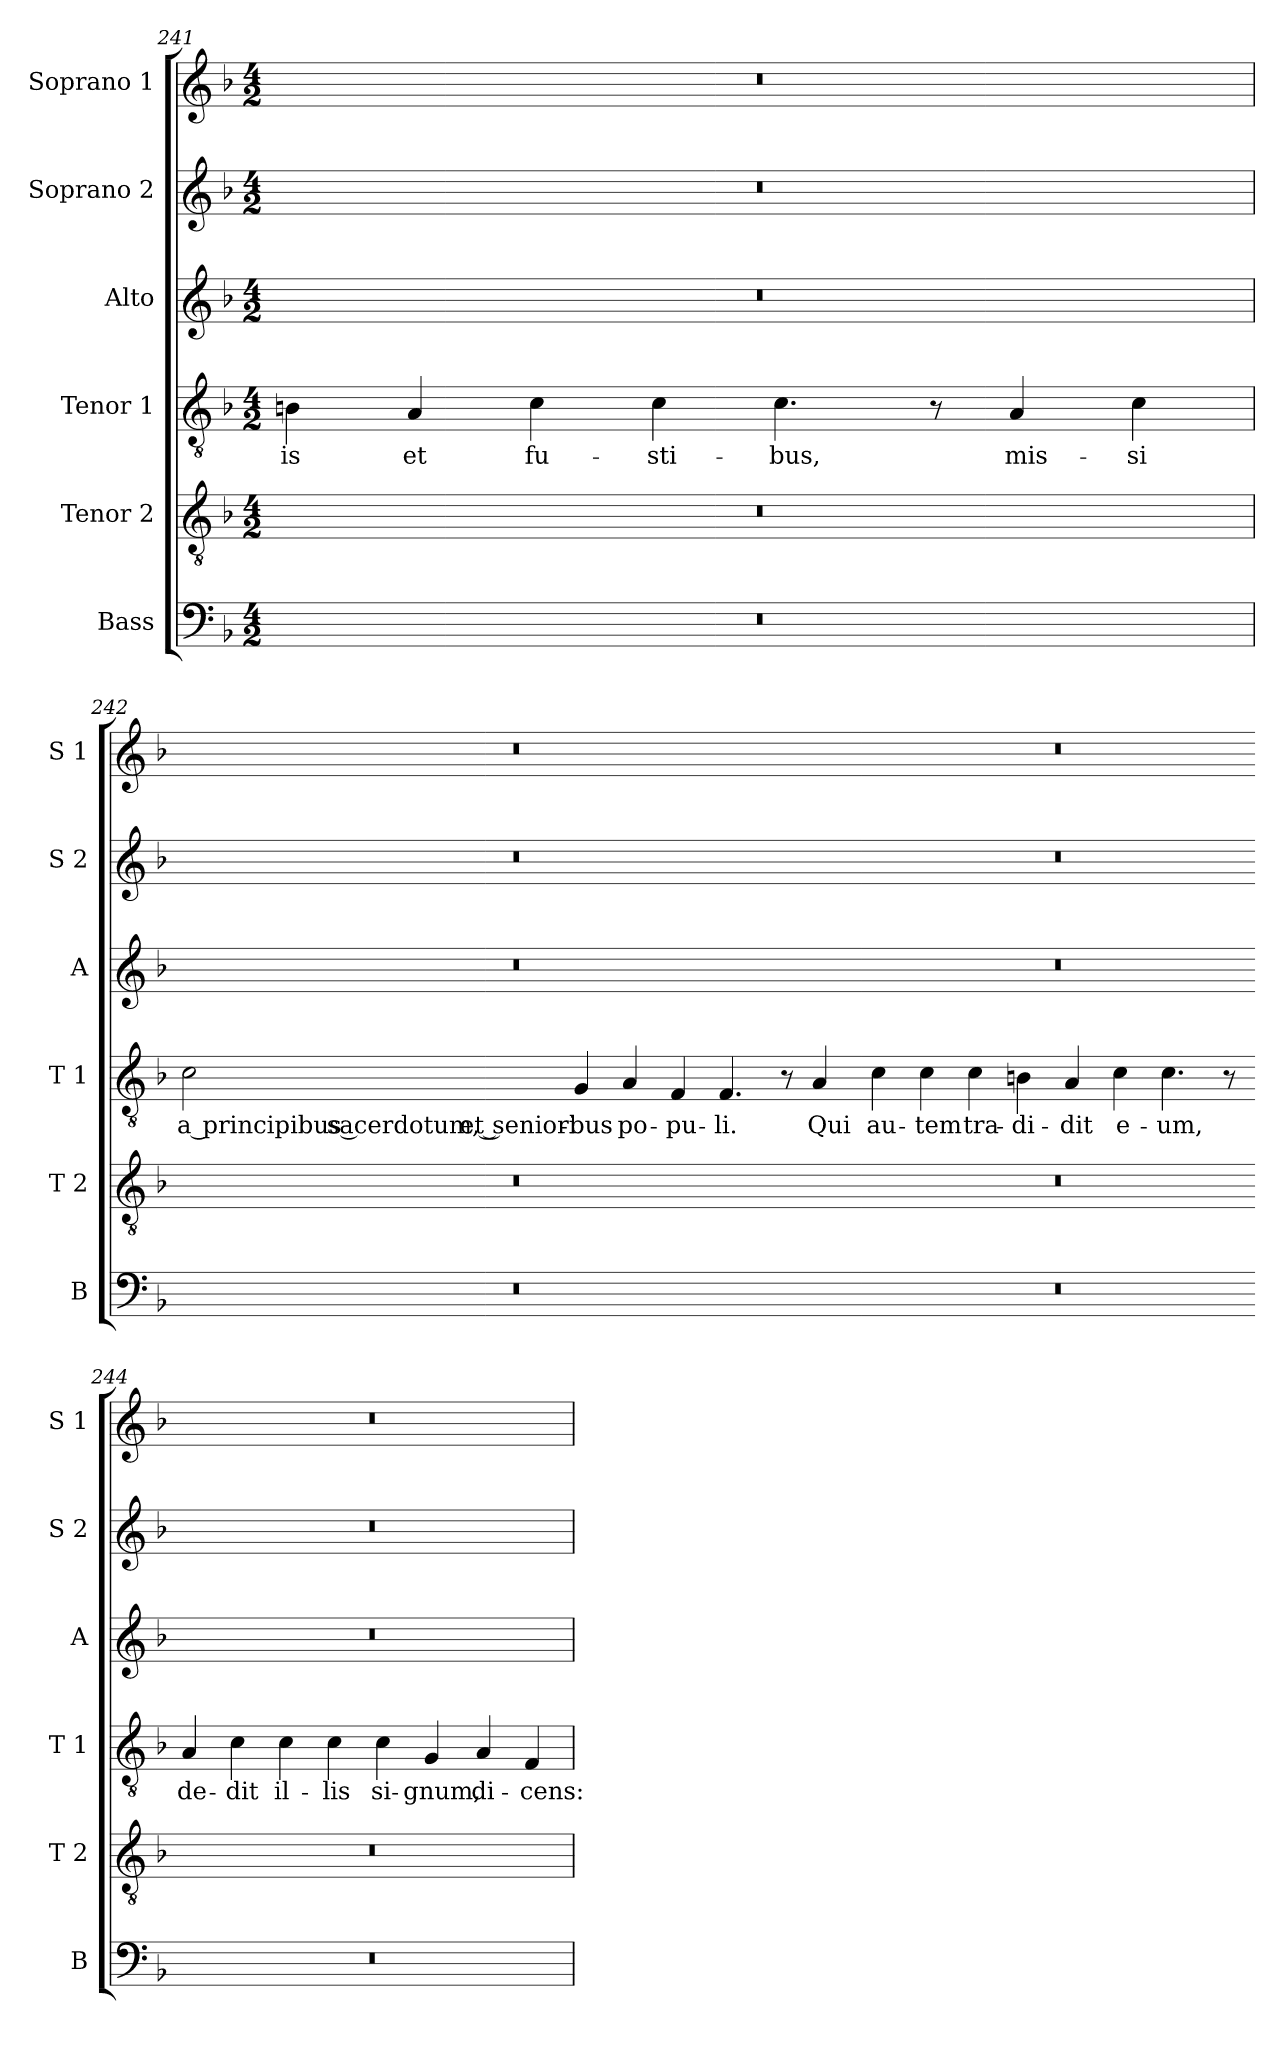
**kern	**kern	**kern	**text	**kern	**kern	**kern
*part6	*part5	*part4	*part4	*part3	*part2	*part1
*staff6	*staff5	*staff4	*staff4	*staff3	*staff2	*staff1
*I"Bass	*I"Tenor 2	*I"Tenor 1	*	*I"Alto	*I"Soprano 2	*I"Soprano 1
*I'B	*I'T 2	*I'T 1	*	*I'A	*I'S 2	*I'S 1
*clefF4	*clefGv2	*clefGv2	*	*clefG2	*clefG2	*clefG2
*k[b-]	*k[b-]	*k[b-]	*	*k[b-]	*k[b-]	*k[b-]
*F:	*F:	*F:	*	*F:	*F:	*F:
*M4/2	*M4/2	*M4/2	*	*M4/2	*M4/2	*M4/2
=241	=241	=241	=241	=241	=241	=241
!	!	!	!LO:LY:b	!	!	!
0r	0r	4Bn\	-is	0r	0r	0r
!	!	!	!LO:LY:b	!	!	!
.	.	4A/	et	.	.	.
!	!	!	!LO:LY:b	!	!	!
.	.	4c\	fu-	.	.	.
!	!	!	!LO:LY:b	!	!	!
.	.	4c\	-sti-	.	.	.
!	!	!	!LO:LY:b	!	!	!
.	.	4.c\	-bus,	.	.	.
.	.	8r	.	.	.	.
!	!	!	!LO:LY:b	!	!	!
.	.	4A/	mis-	.	.	.
!	!	!	!LO:LY:b	!	!	!
.	.	4c\	-si	.	.	.
!!LO:LB:g=z
=242	=242	=242	=242	=242	=242	=242
!	!	!	!LO:LY:b	!	!	!
0r	0r	2c\	a principibus sacerdotum, et seniori-	0r	0r	0r
!	!	!	!LO:LY:b	!	!	!
.	.	4G/	-bus	.	.	.
!	!	!	!LO:LY:b	!	!	!
.	.	4A/	po-	.	.	.
!	!	!	!LO:LY:b	!	!	!
.	.	4F/	-pu-	.	.	.
!	!	!	!LO:LY:b	!	!	!
.	.	4.F/	-li.	.	.	.
.	.	8r	.	.	.	.
!	!	!	!LO:LY:b	!	!	!
.	.	4A/	Qui	.	.	.
=243-	=243-	=243-	=243-	=243-	=243-	=243-
!	!	!	!LO:LY:b	!	!	!
0r	0r	4c\	au-	0r	0r	0r
!	!	!	!LO:LY:b	!	!	!
.	.	4c\	-tem	.	.	.
!	!	!	!LO:LY:b	!	!	!
.	.	4c\	tra-	.	.	.
!	!	!	!LO:LY:b	!	!	!
.	.	4Bn\	-di-	.	.	.
!	!	!	!LO:LY:b	!	!	!
.	.	4A/	-dit	.	.	.
!	!	!	!LO:LY:b	!	!	!
.	.	4c\	e-	.	.	.
!	!	!	!LO:LY:b	!	!	!
.	.	4.c\	-um,	.	.	.
.	.	8r	.	.	.	.
=244-	=244-	=244-	=244-	=244-	=244-	=244-
!	!	!	!LO:LY:b	!	!	!
0r	0r	4A/	de-	0r	0r	0r
!	!	!	!LO:LY:b	!	!	!
.	.	4c\	-dit	.	.	.
!	!	!	!LO:LY:b	!	!	!
.	.	4c\	il-	.	.	.
!	!	!	!LO:LY:b	!	!	!
.	.	4c\	-lis	.	.	.
!	!	!	!LO:LY:b	!	!	!
.	.	4c\	si-	.	.	.
!	!	!	!LO:LY:b	!	!	!
.	.	4G/	-gnum,	.	.	.
!	!	!	!LO:LY:b	!	!	!
.	.	4A/	di-	.	.	.
!	!	!	!LO:LY:b	!	!	!
.	.	4F/	-cens:	.	.	.
=	=	=	=	=	=	=
*-	*-	*-	*-	*-	*-	*-
